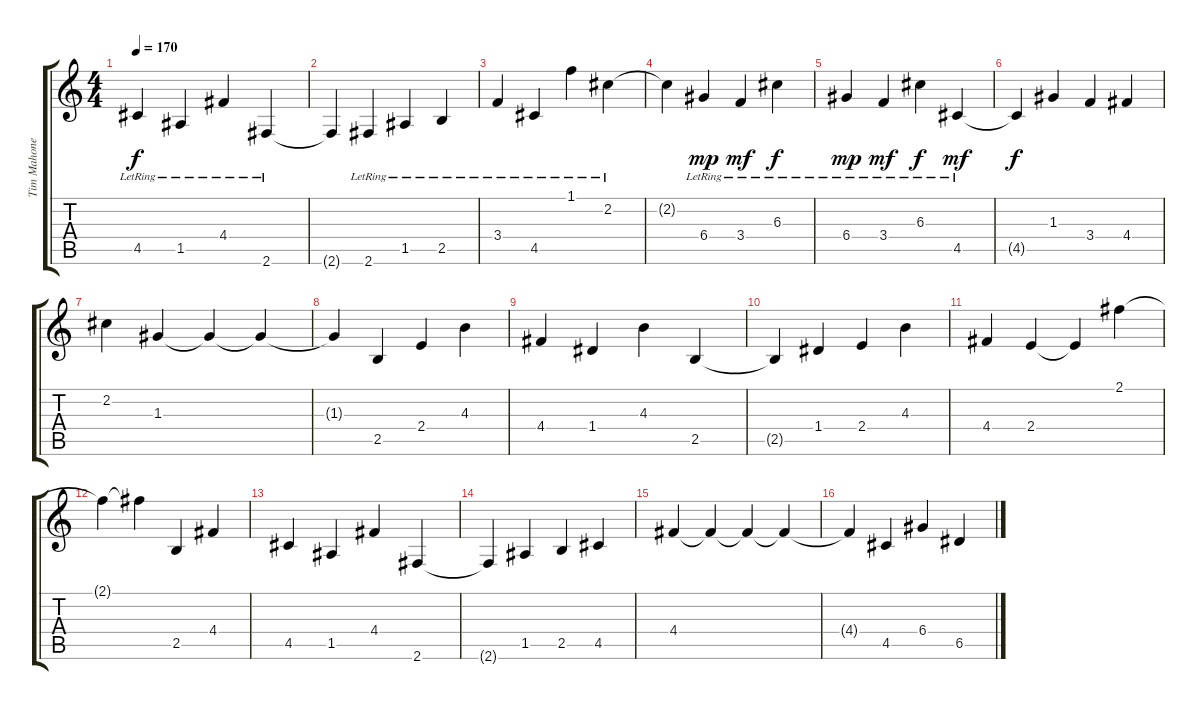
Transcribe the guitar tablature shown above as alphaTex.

\track ("Tim Mahoney [Reggae]" "Tim Mahone") {instrument acousticguitarsteel}
\staff {score tabs}
\tuning (E4 B3 G3 D3 A2 E2) {hide}
\ts (4 4)
\tempo 170
\clef g2
\ks c
4.5{lr}.4{dy f} 1.5{lr}.4 4.4{lr}.4 2.6{lr}.4 |
2.6{t}.4 2.6{lr}.4 1.5{lr}.4 2.5{lr}.4 |
3.4{lr}.4 4.5{lr}.4 1.1{lr}.4 2.2{lr}.4 |
2.2{t}.4 6.4{lr}.4{dy mp} 3.4{lr}.4{dy mf} 6.3{lr}.4{dy f} |
6.4{lr}.4{dy mp} 3.4{lr}.4{dy mf} 6.3{lr}.4{dy f} 4.5{lr}.4{dy mf} |
4.5{t}.4{dy f} 1.3.4 3.4.4 4.4.4 |
2.2.4 1.3.4 1.3{t}.4 1.3{t}.4 |
1.3{t}.4 2.5.4 2.4.4 4.3.4 |
4.4.4 1.4.4 4.3.4 2.5.4 |
2.5{t}.4 1.4.4 2.4.4 4.3.4 |
4.4.4 2.4.4 2.4{t}.4 2.1.4 |
2.1{t}.4 2.1{t}.4 2.5.4 4.4.4 |
4.5.4 1.5.4 4.4.4 2.6.4 |
2.6{t}.4 1.5.4 2.5.4 4.5.4 |
4.4.4 4.4{t}.4 4.4{t}.4 4.4{t}.4 |
4.4{t}.4 4.5.4 6.4.4 6.5.4
